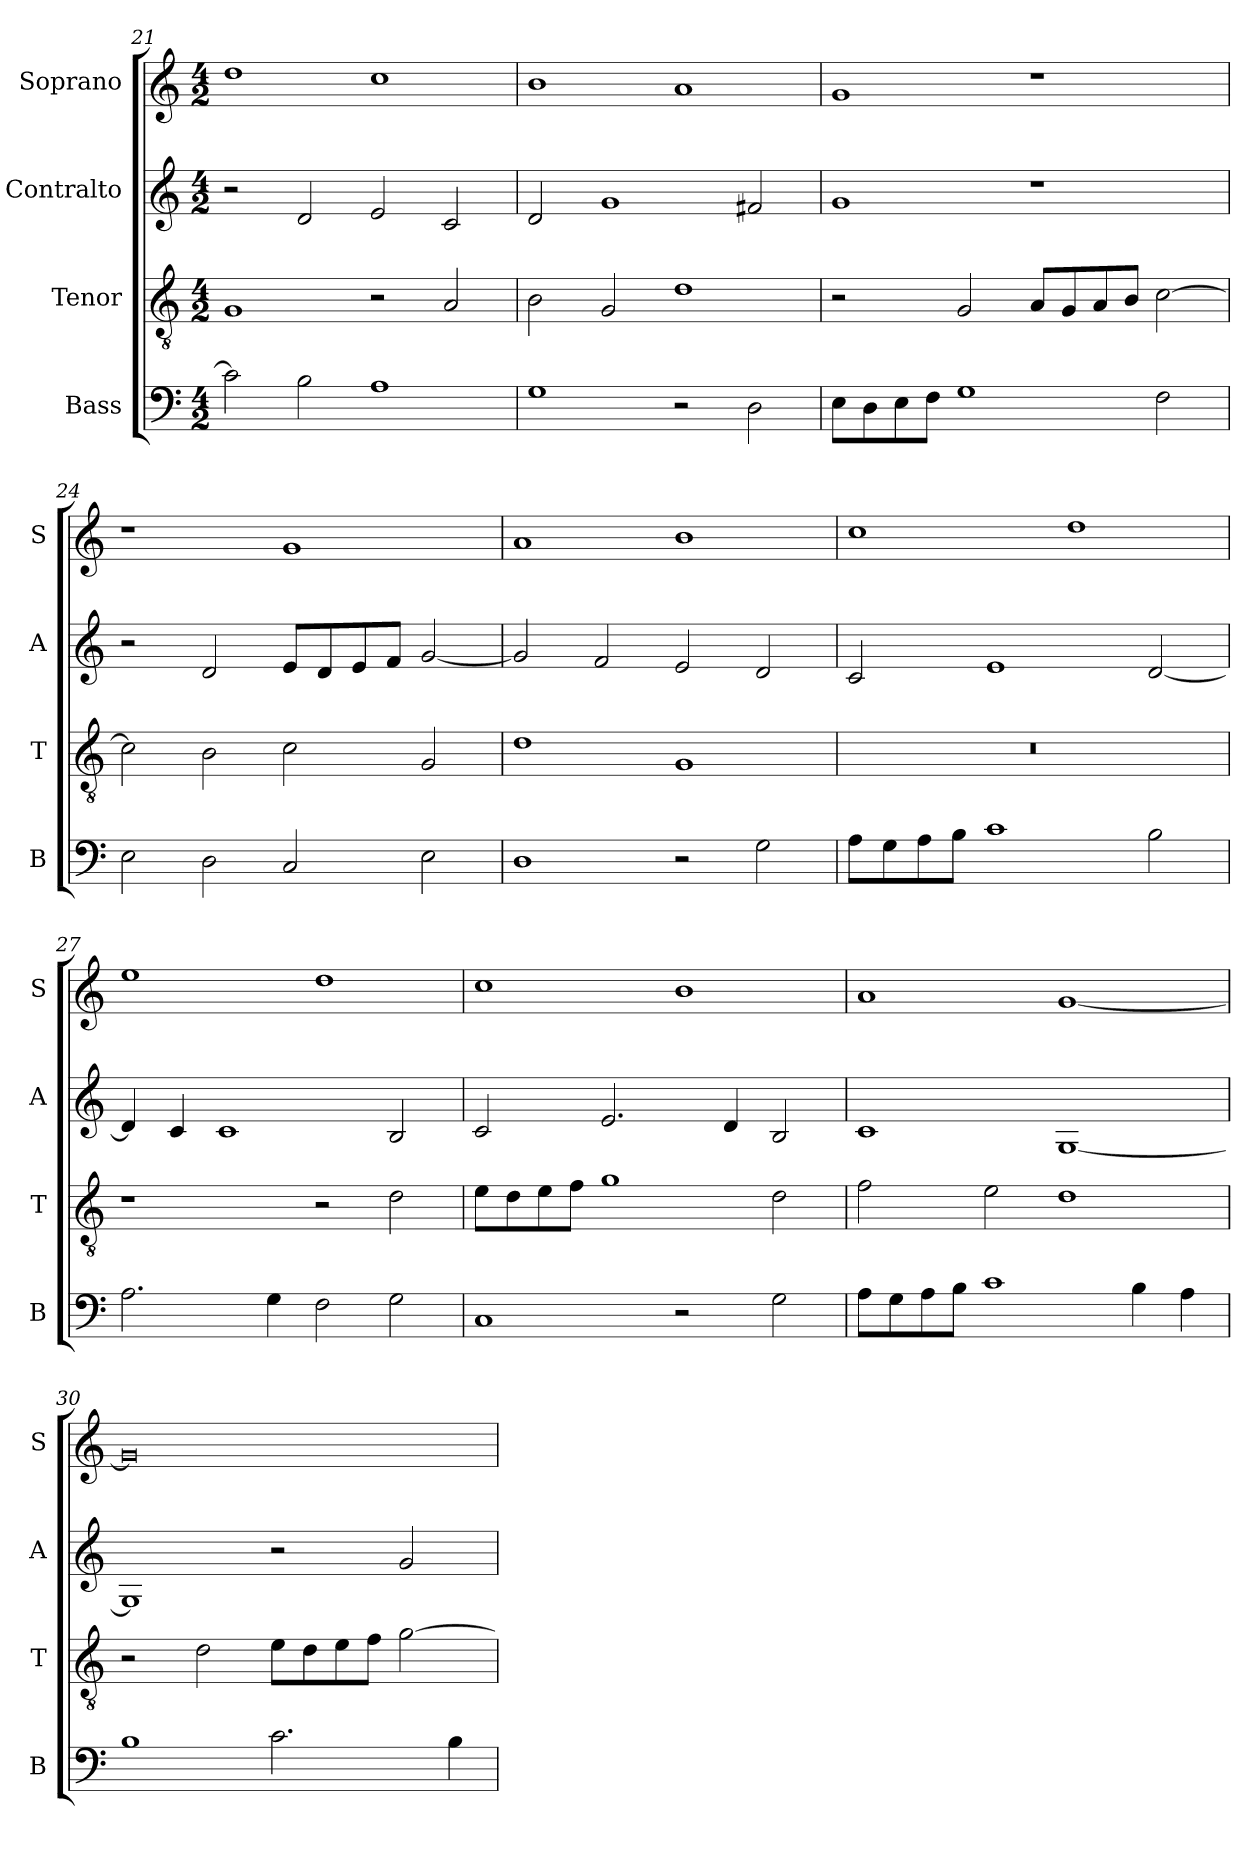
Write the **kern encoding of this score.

**kern	**kern	**kern	**kern
*part4	*part3	*part2	*part1
*staff4	*staff3	*staff2	*staff1
*I"Bass	*I"Tenor	*I"Contralto	*I"Soprano
*I'B	*I'T	*I'A	*I'S
*clefF4	*clefGv2	*clefG2	*clefG2
*k[]	*k[]	*k[]	*k[]
*C:ion	*C:ion	*C:ion	*C:ion
*M4/2	*M4/2	*M4/2	*M4/2
=21	=21	=21	=21
2c]	1G	2r	1dd
2B	.	2d	.
1A	2r	2e	1cc
.	2A	2c	.
=22	=22	=22	=22
1G	2B	2d	1b
.	2G	1g	.
2r	1d	.	1a
2D	.	2f#X	.
=23	=23	=23	=23
8E\L	2r	1g	1g
8D\	.	.	.
8E\	.	.	.
8F\J	.	.	.
1G	2G	.	.
.	8A/L	1r	1r
.	8G/	.	.
.	8A/	.	.
.	8B/J	.	.
2F	[2c	.	.
=24	=24	=24	=24
2E	2c]	2r	1r
2D	2B	2d	.
2C	2c	8e/L	1g
.	.	8d/	.
.	.	8e/	.
.	.	8f/J	.
2E	2G	[2g	.
=25	=25	=25	=25
1D	1d	2g]	1a
.	.	2f	.
2r	1G	2e	1b
2G	.	2d	.
=26	=26	=26	=26
8A\L	0r	2c	1cc
8G\	.	.	.
8A\	.	.	.
8B\J	.	.	.
1c	.	1e	.
.	.	.	1dd
2B	.	[2d	.
=27	=27	=27	=27
2.A	1r	4d]	1ee
.	.	4c	.
.	.	1c	.
4G	.	.	.
2F	2r	.	1dd
2G	2d	2B	.
=28	=28	=28	=28
1C	8e\L	2c	1cc
.	8d\	.	.
.	8e\	.	.
.	8f\J	.	.
.	1g	2.e	.
2r	.	.	1b
.	.	4d	.
2G	2d	2B	.
=29	=29	=29	=29
8A\L	2f	1c	1a
8G\	.	.	.
8A\	.	.	.
8B\J	.	.	.
1c	2e	.	.
.	1d	[1G	[1g
4B	.	.	.
4A	.	.	.
=30	=30	=30	=30
1B	2r	1G]	0g]
.	2d	.	.
2.c	8e\L	2r	.
.	8d\	.	.
.	8e\	.	.
.	8f\J	.	.
.	[2g	2g	.
4B	.	.	.
=	=	=	=
*-	*-	*-	*-
